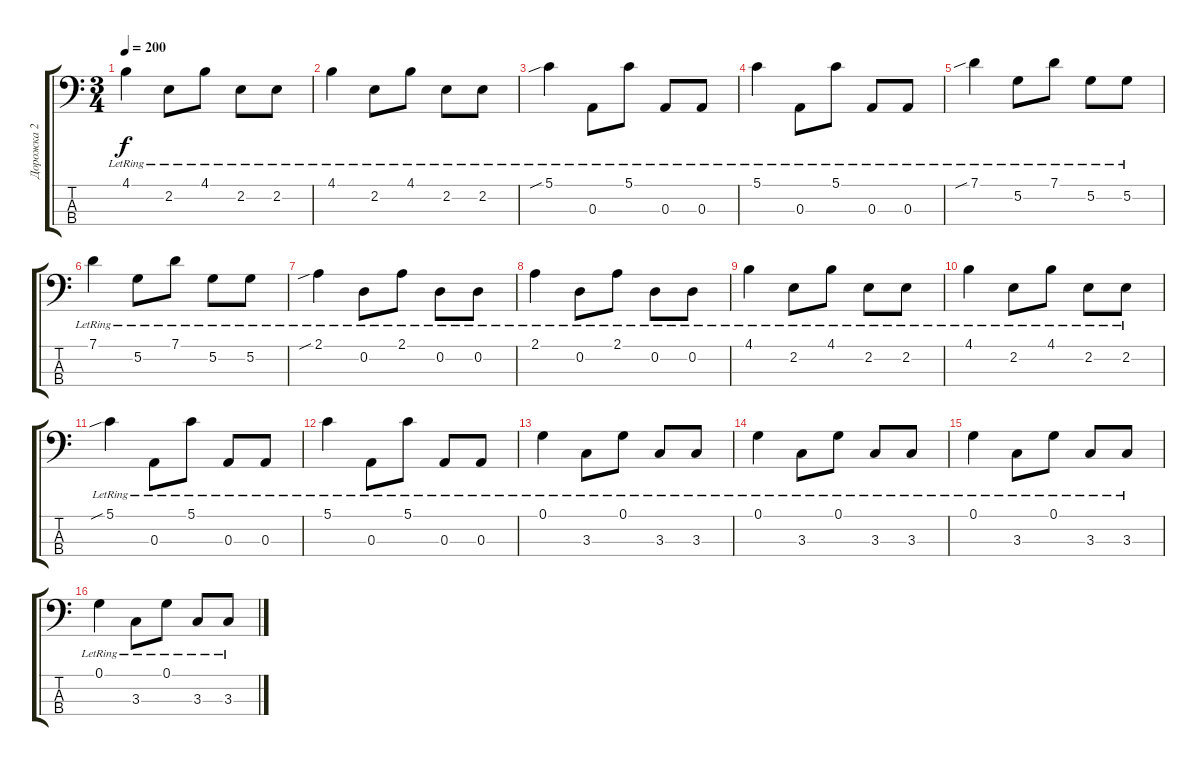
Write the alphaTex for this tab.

\track ("Дорожка 2" "Дорожка 2") {instrument electricbasspick}
\staff {score tabs}
\tuning (G2 D2 A1 E1) {hide}
\ts (3 4)
\tempo 200
\clef f4
\ks c
4.1{lr}.4{dy f} 2.2{lr}.8 4.1{lr}.8 2.2{lr}.8 2.2{lr}.8 |
4.1{lr}.4 2.2{lr}.8 4.1{lr}.8 2.2{lr}.8 2.2{lr}.8 |
5.1{sib lr}.4 0.3{lr}.8 5.1{lr}.8 0.3{lr}.8 0.3{lr}.8 |
5.1{lr}.4 0.3{lr}.8 5.1{lr}.8 0.3{lr}.8 0.3{lr}.8 |
7.1{sib lr}.4 5.2{lr}.8 7.1{lr}.8 5.2{lr}.8 5.2{lr}.8 |
7.1{lr}.4 5.2{lr}.8 7.1{lr}.8 5.2{lr}.8 5.2{lr}.8 |
2.1{sib lr}.4 0.2{lr}.8 2.1{lr}.8 0.2{lr}.8 0.2{lr}.8 |
2.1{lr}.4 0.2{lr}.8 2.1{lr}.8 0.2{lr}.8 0.2{lr}.8 |
4.1{lr}.4 2.2{lr}.8 4.1{lr}.8 2.2{lr}.8 2.2{lr}.8 |
4.1{lr}.4 2.2{lr}.8 4.1{lr}.8 2.2{lr}.8 2.2{lr}.8 |
5.1{sib lr}.4 0.3{lr}.8 5.1{lr}.8 0.3{lr}.8 0.3{lr}.8 |
5.1{lr}.4 0.3{lr}.8 5.1{lr}.8 0.3{lr}.8 0.3{lr}.8 |
0.1{lr}.4 3.3{lr}.8 0.1{lr}.8 3.3{lr}.8 3.3{lr}.8 |
0.1{lr}.4 3.3{lr}.8 0.1{lr}.8 3.3{lr}.8 3.3{lr}.8 |
0.1{lr}.4 3.3{lr}.8 0.1{lr}.8 3.3{lr}.8 3.3{lr}.8 |
0.1{lr}.4 3.3{lr}.8 0.1{lr}.8 3.3{lr}.8 3.3{lr}.8
